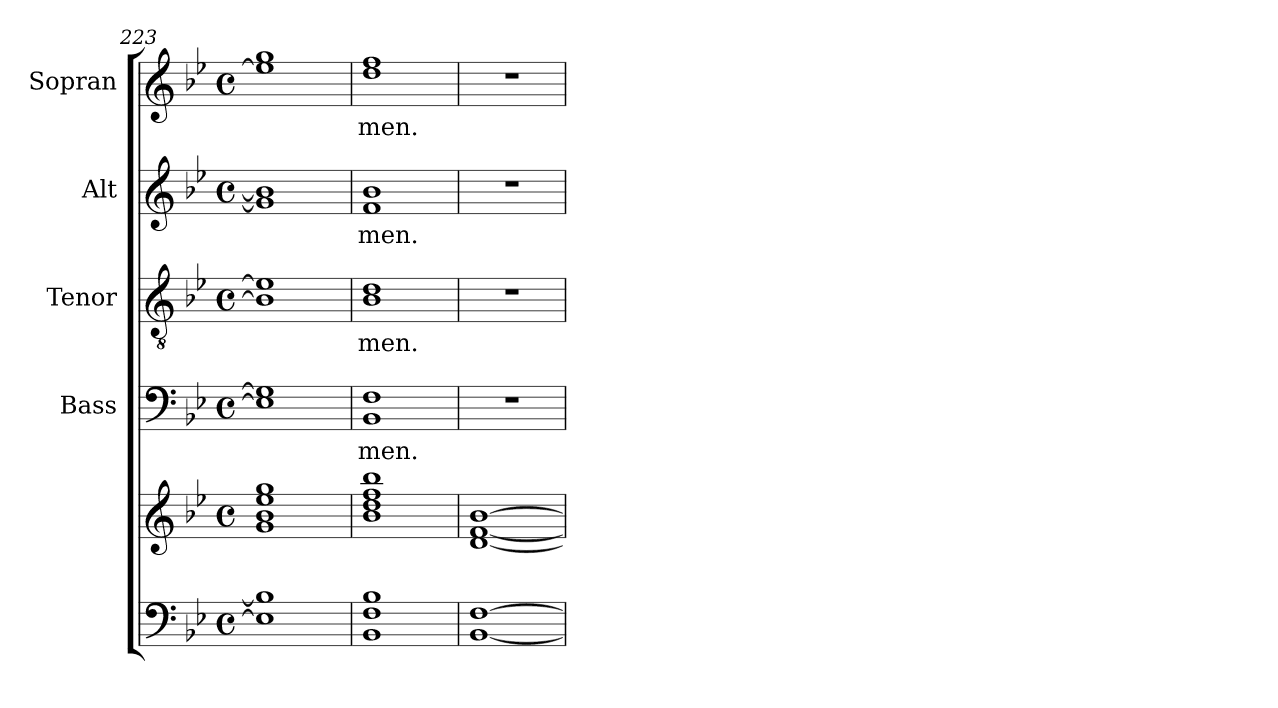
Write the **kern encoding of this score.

**kern	**kern	**kern	**text	**kern	**text	**kern	**text	**kern	**text
*part5	*part5	*part4	*part4	*part3	*part3	*part2	*part2	*part1	*part1
*staff6	*staff5	*staff4	*staff4	*staff3	*staff3	*staff2	*staff2	*staff1	*staff1
*	*	*I"Bass	*	*I"Tenor	*	*I"Alt	*	*I"Sopran	*
*	*	*I'B.	*	*I'T.	*	*I'A.	*	*I'S.	*
*clefF4	*clefG2	*clefF4	*	*clefGv2	*	*clefG2	*	*clefG2	*
*k[b-e-]	*k[b-e-]	*k[b-e-]	*	*k[b-e-]	*	*k[b-e-]	*	*k[b-e-]	*
*B-:	*B-:	*B-:	*	*B-:	*	*B-:	*	*B-:	*
*M4/4	*M4/4	*M4/4	*	*M4/4	*	*M4/4	*	*M4/4	*
*met(c)	*met(c)	*met(c)	*	*met(c)	*	*met(c)	*	*met(c)	*
=223	=223	=223	=223	=223	=223	=223	=223	=223	=223
*^	*^	*	*	*	*	*	*	*	*
1B-]	1E-]	1b- 1ee- 1gg	1g	1E-] 1G]	.	1B-] 1e-]	.	1g] 1b-]	.	1ee-] 1gg	.
=224	=224	=224	=224	=224	=224	=224	=224	=224	=224	=224	=224
!	!	!	!	!	!LO:LY:b	!	!LO:LY:b	!	!LO:LY:b	!	!LO:LY:b
*	*	*v	*v	*	*	*	*	*	*	*	*
1F 1B-	1BB-	1b- 1dd 1ff 1bb-	1BB- 1F	-men.	1B- 1d	-men.	1f 1b-	-men.	1dd 1ff	-men.
*v	*v	*	*	*	*	*	*	*	*	*
=225	=225	=225	=225	=225	=225	=225	=225	=225	=225
[1BB- [1F	[1d [1f [1b-	1r	.	1r	.	1r	.	1r	.
=	=	=	=	=	=	=	=	=	=
*-	*-	*-	*-	*-	*-	*-	*-	*-	*-
